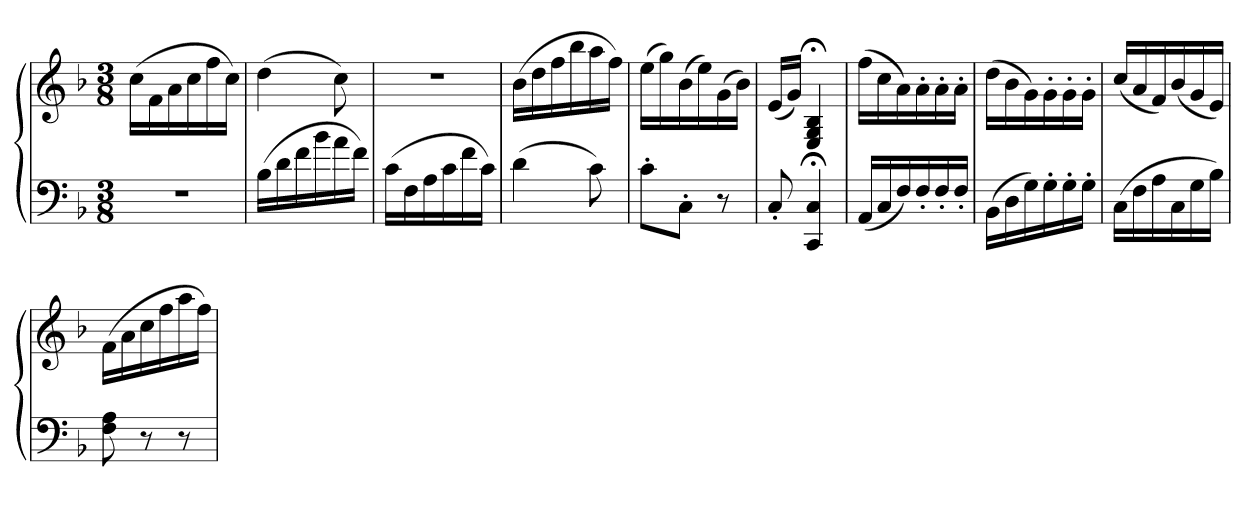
**kern	**kern
*part1	*part1
*staff2	*staff1
*clefF4	*clefG2
*k[b-]	*k[b-]
*F:	*F:
*M3/8	*M3/8
=	=
4.r	(16ccLL
.	16f
.	16a
.	16cc
.	16ff
.	16ccJJ)
=	=
(16B-LL	(4dd
16d	.
16f	.
16b-	.
16a	8cc)
16fJJ)	.
=	=
(16cLL	4.r
16F	.
16A	.
16c	.
16f	.
16cJJ)	.
=	=
(4d	(16b-LL
.	16dd
.	16ff
.	16bb-
8c)	16aa
.	16ffJJ)
=	=
8c'L	(16eeLL
.	16gg)
8C'J	(16b-
.	16ee)
8r	(16g
.	16b-JJ)
=	=
8C'	(16eLL
.	16gJJ)
4CC;< 4C;<	4E;< 4G;< 4B-;<
=	=
(16AALL	(16ffLL
16C	16cc
16F)	16a)
16F'	16a'
16F'	16a'
16F'JJ	16a'JJ
=	=
(16BB-LL	(16ddLL
16D	16b-
16G)	16g)
16G'	16g'
16G'	16g'
16G'JJ	16g'JJ
=	=
(16CLL	(16ccLL
16F	16a
16A	16f)
16C	(16b-
16G	16g
16B-JJ)	16eJJ)
=	=
8F 8A	(16fLL
.	16a
8r	16cc
.	16ff
8r	16aa
.	16ffJJ)
=	=
*-	*-
